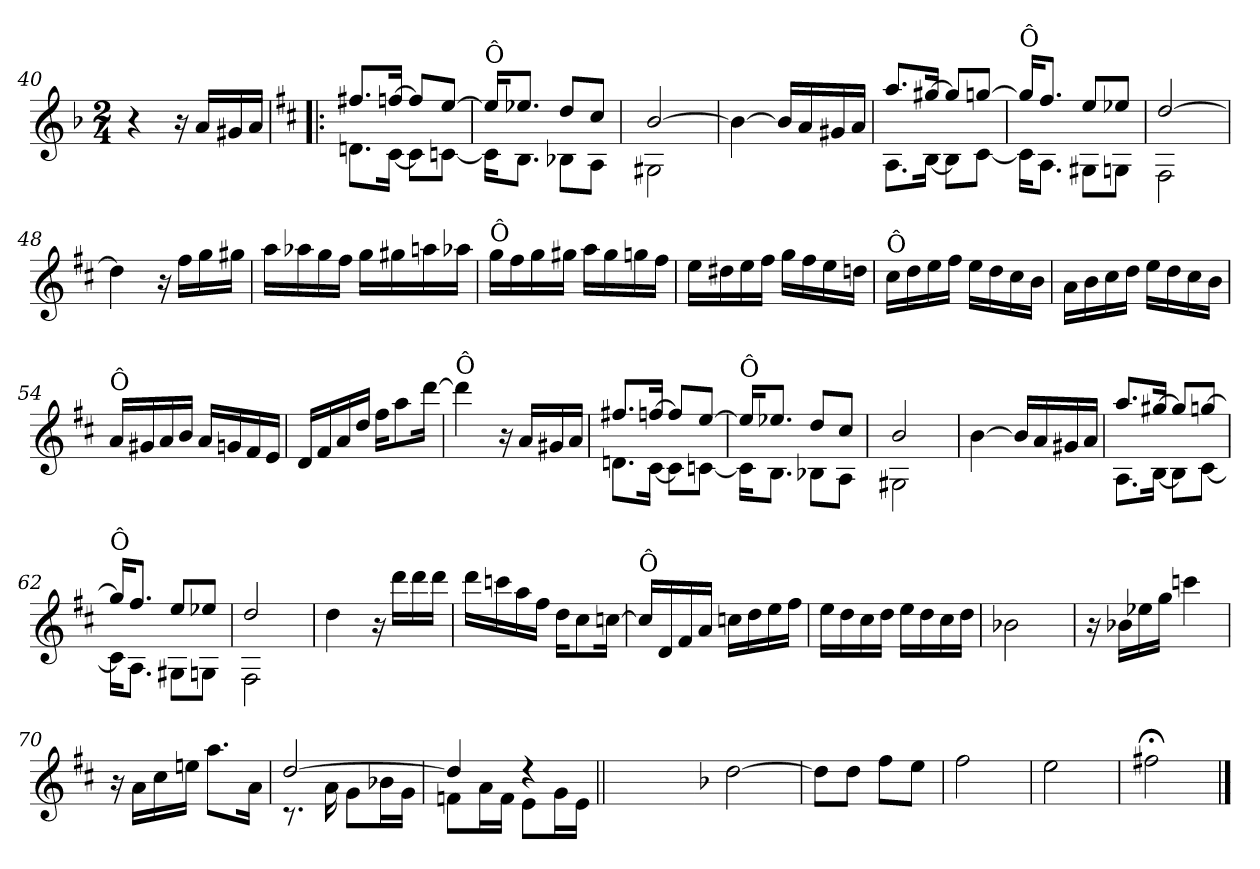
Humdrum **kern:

**kern
*part1
*staff1
*clefG2
*k[b-]
*F:
*M2/4
=40
4r
16r
16a/LL
16g#X/
16a/JJ
!!LO:PB:g=z
=41!|:
*k[f#c#]
*D:
*^
8.ff#X/L	8.dn\L
[>16ffn/Jk	[<16c#\Jk
8ff/L]	8c#\L]
[>8ee/J	[<8cn\J
=42	=42
!LO:TX:a:t=Ô	!
16ee/KL]	16c\KL]
8.ee-X/J	8.B\J
8dd/L	8B-X\L
8cc#/J	8A\J
=43	=43
[>2b/	2G#X\
=44	=44
!LO:TX:a:t=Ô	!
*v	*v
4b\_
16b/LL]
16a/
16g#X/
16a/JJ
=45
*^
8.aa/L	8.A\L
[>16gg#X/Jk	[<16B\Jk
8gg#/L]	8B\L]
[>8ggn/J	[<8c#\J
!!LO:LB:g=z	!!
=46	=46
!LO:TX:a:t=Ô	!
16gg/KL]	16c#\KL]
8.ff#/J	8.A\J
8ee/L	8G#X\L
8ee-X/J	8Gn\J
=47	=47
[>2dd/	2F#\
=48	=48
!LO:TX:a:t=Ô	!
*v	*v
4dd\]
16r
16ff#\LL
16gg\
16gg#X\JJ
=49
16aa\LL
16aa-X\
16gg\
16ff#\JJ
16gg\LL
16gg#X\
16aan\
16aa-X\JJ
!!LO:LB:g=z
=50
!LO:TX:a:t=Ô
16gg\LL
16ff#\
16gg\
16gg#X\JJ
16aa\LL
16gg#\
16ggn\
16ff#\JJ
=51
16ee\LL
16dd#X\
16ee\
16ff#\JJ
16gg\LL
16ff#\
16ee\
16ddn\JJ
=52
!LO:TX:a:t=Ô
16cc#\LL
16dd\
16ee\
16ff#\JJ
16ee\LL
16dd\
16cc#\
16b\JJ
=53
16a\LL
16b\
16cc#\
16dd\JJ
16ee\LL
16dd\
16cc#\
16b\JJ
=54
!LO:TX:a:t=Ô
16a/LL
16g#X/
16a/
16b/JJ
16a/LL
16gn/
16f#/
16e/JJ
!!LO:LB:g=z
=55
16d/LL
16f#/
16a/
16dd/JJ
16ff#\KL
8aa\
[16ddd\Jk
=56
!LO:TX:a:t=Ô
4ddd\]
16r
16a/LL
16g#X/
16a/JJ
=57
*^
8.ff#X/L	8.dn\L
[>16ffn/Jk	[<16c#\Jk
8ff/L]	8c#\L]
[>8ee/J	[<8cn\J
=58	=58
!LO:TX:a:t=Ô	!
16ee/KL]	16c\KL]
8.ee-X/J	8.B\J
8dd/L	8B-X\L
8cc#/J	8A\J
=59	=59
2b/	2G#X\
!!LO:LB:g=z	!!
=60	=60
!LO:TX:a:t=Ô	!
*v	*v
[4b\
16b/LL]
16a/
16g#X/
16a/JJ
=61
*^
8.aa/L	8.A\L
[>16gg#X/Jk	[<16B\Jk
8gg#/L]	8B\L]
[>8ggn/J	[<8c#\J
=62	=62
!LO:TX:a:t=Ô	!
16gg/KL]	16c#\KL]
8.ff#/J	8.A\J
8ee/L	8G#X\L
8ee-X/J	8Gn\J
=63	=63
2dd/	2F#\
=64	=64
!LO:TX:a:t=Ô	!
*v	*v
4dd\
16r
16ddd\LL
16ddd\
16ddd\JJ
!!LO:LB:g=z
=65
16ddd\LL
16cccn\
16aa\
16ff#\JJ
16dd\KL
8cc#\
[16ccn\Jk
=66
!LO:TX:a:t=Ô
16cc/LL]
16d/
16f#/
16a/JJ
16ccn\LL
16dd\
16ee\
16ff#\JJ
=67
16ee\LL
16dd\
16cc#\
16dd\JJ
16ee\LL
16dd\
16cc#\
16dd\JJ
=68
2b-X\
!!LO:LB:g=z
=69
16r
16b-X\LL
16ee-X\
16gg\JJ
4cccn\
=70
16r
16a\LL
16cc#\
16een\JJ
8.aa\L
16a\Jk
=71
*^
[>2dd/	8.rc
.	16a\
.	8g\L
.	16b-X\L
.	16g\JJ
=72	=72
4dd/]	8fn\L
.	16a\L
.	16f\JJ
4rdd	8e\L
.	16g\L
.	16e\JJ
*v	*v
=72X1||
*stria0
2ryy
!!LO:LB:g=z
=73-
*stria5
*k[b-]
*F:
[2dd\
=74
8dd\L]
8dd\J
8ff\L
8ee\J
=75
2ff\
=76
2ee\
=77
2ff#X;<\
==
*-
